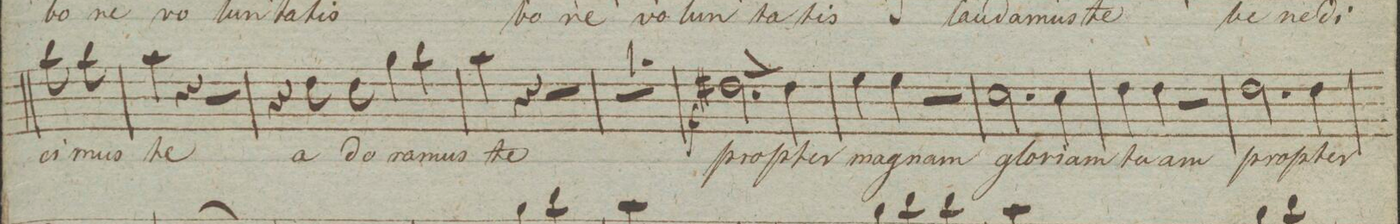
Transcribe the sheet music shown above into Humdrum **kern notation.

**kern	**text	**dynam
*I"Tenore.	*	*
*clefC4	*	*
*k[]	*	*
*met(c|)	*	*
*M2/2	*	*
8a\	-ci-	.
8a\	-mus	.
=30	=30	=30
4g\	te	.
4r	.	.
2r	.	.
=31	=31	=31
4r	.	.
8c\	a-	.
8c\	-do-	.
4f\	-ra-	.
4a\	-mus	.
=32	=32	=32
4g\	te	.
4r	.	.
2r	.	.
=33	=33	=33
1r	.	.
=34	=34	=34
2.c#X\	pro-	f >
4c#\	-pter	]
=35	=35	=35
4d\	ma-	.
4d\	-gnam	.
2r	.	.
=36	=36	=36
2.B\	glo-	.
4B\	-riam	.
=37	=37	=37
4c\	tu-	.
4c\	-am	.
2r	.	.
=38	=38	=38
2.c\	pro-	.
4c\	-pter	.
=39	=39	=39
*-	*-	*-
